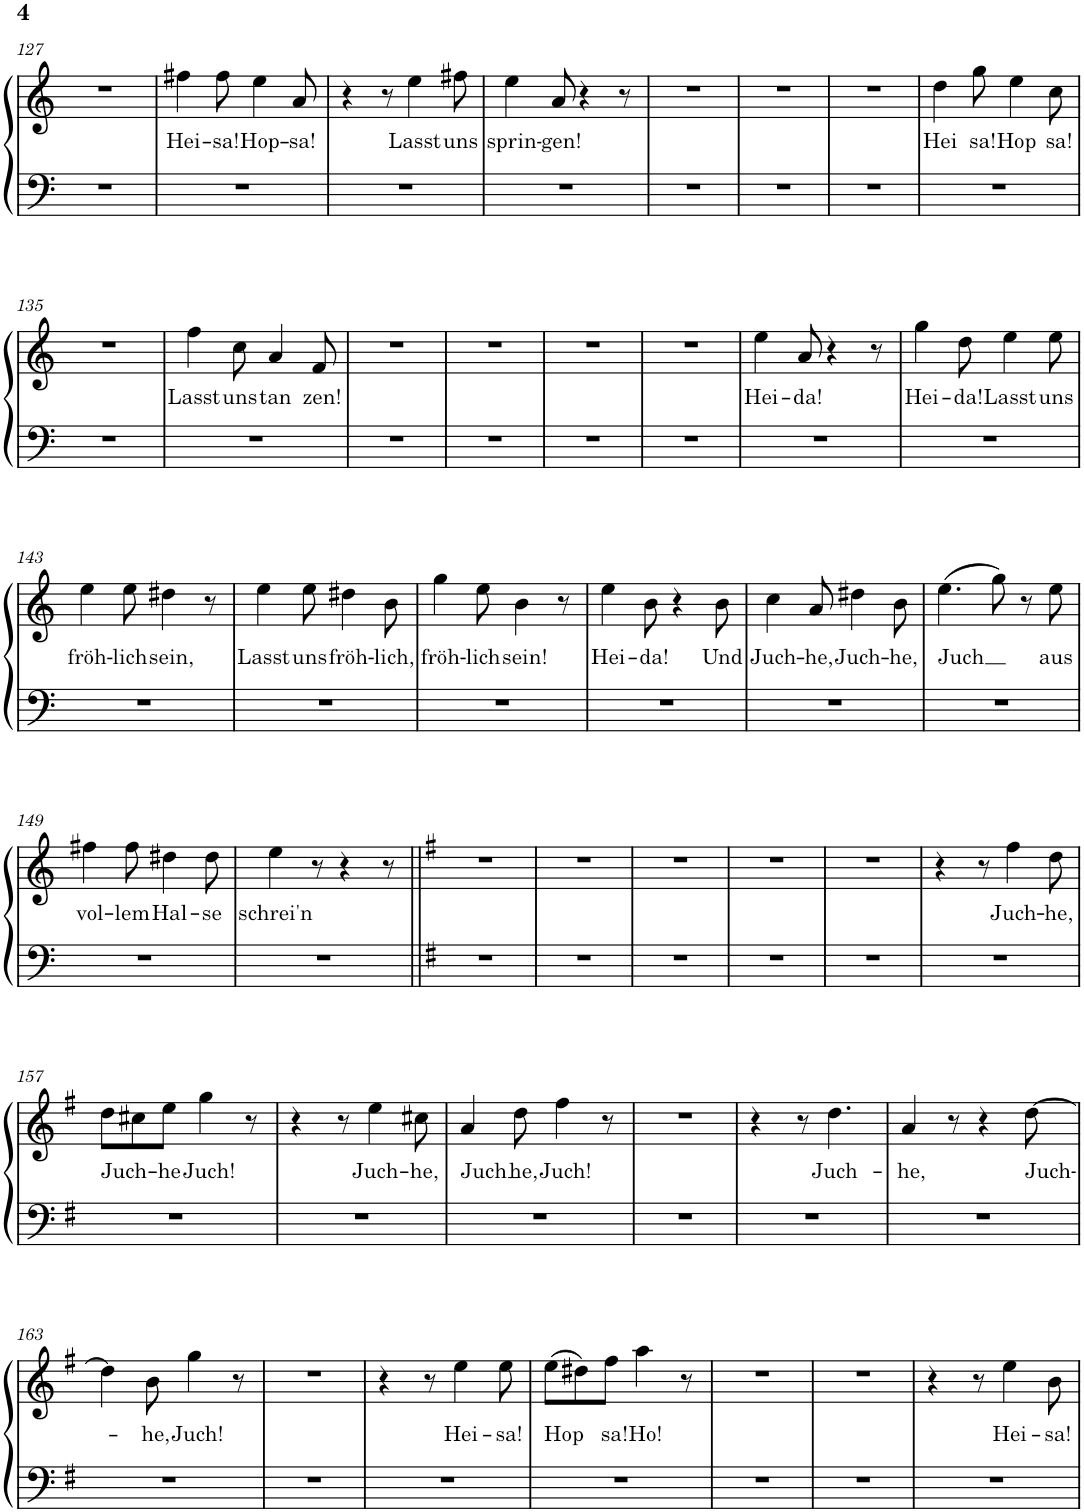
**kern	**kern	**text
*part1	*part1	*part1
*staff2	*staff1	*staff1
*I"Piano	*	*
*I'Pno.	*	*
!!LO:PB:g=z
*clefF4	*clefG2	*
*k[]	*k[]	*
*M6/8	*M6/8	*
=127	=127	=127
2.r	2.r	.
=128	=128	=128
!	!	!LO:LY:b
2.r	4ff#X\	Hei-
!	!	!LO:LY:b
.	8ff#\	-sa!
!	!	!LO:LY:b
.	4ee\	Hop-
!	!	!LO:LY:b
.	8a/	-sa!
=129	=129	=129
2.r	4r	.
.	8r	.
!	!	!LO:LY:b
.	4ee\	Lasst
!	!	!LO:LY:b
.	8ff#X\	uns
=130	=130	=130
!	!	!LO:LY:b
2.r	4ee\	sprin-
!	!	!LO:LY:b
.	8a/	-gen!
.	4r	.
.	8r	.
=131	=131	=131
2.r	2.r	.
=132	=132	=132
2.r	2.r	.
=133	=133	=133
2.r	2.r	.
=134	=134	=134
!	!	!LO:LY:b
2.r	4dd\	Hei
!	!	!LO:LY:b
.	8gg\	sa!
!	!	!LO:LY:b
.	4ee\	Hop
!	!	!LO:LY:b
.	8cc\	sa!
!!LO:LB:g=z
=135	=135	=135
2.r	2.r	.
=136	=136	=136
!	!	!LO:LY:b
2.r	4ff\	Lasst
!	!	!LO:LY:b
.	8cc\	uns
!	!	!LO:LY:b
.	4a/	tan
!	!	!LO:LY:b
.	8f/	zen!
=137	=137	=137
2.r	2.r	.
=138	=138	=138
2.r	2.r	.
=139	=139	=139
2.r	2.r	.
=140	=140	=140
2.r	2.r	.
=141	=141	=141
!	!	!LO:LY:b
2.r	4ee\	Hei-
!	!	!LO:LY:b
.	8a/	-da!
.	4r	.
.	8r	.
=142	=142	=142
!	!	!LO:LY:b
2.r	4gg\	Hei-
!	!	!LO:LY:b
.	8dd\	-da!
!	!	!LO:LY:b
.	4ee\	Lasst
!	!	!LO:LY:b
.	8ee\	uns
!!LO:LB:g=z
=143	=143	=143
!	!	!LO:LY:b
2.r	4ee\	fröh-
!	!	!LO:LY:b
.	8ee\	-lich
!	!	!LO:LY:b
.	4dd#X\	sein,
.	8r	.
=144	=144	=144
*k[]	*k[]	*
!	!	!LO:LY:b
2.r	4ee\	Lasst
!	!	!LO:LY:b
.	8ee\	uns
!	!	!LO:LY:b
.	4dd#X\	fröh-
!	!	!LO:LY:b
.	8b\	-lich,
=145	=145	=145
!	!	!LO:LY:b
2.r	4gg\	fröh-
!	!	!LO:LY:b
.	8ee\	-lich
!	!	!LO:LY:b
.	4b\	sein!
.	8r	.
=146	=146	=146
!	!	!LO:LY:b
2.r	4ee\	Hei-
!	!	!LO:LY:b
.	8b\	-da!
.	4r	.
!	!	!LO:LY:b
.	8b\	Und
=147	=147	=147
!	!	!LO:LY:b
2.r	4cc\	Juch-
!	!	!LO:LY:b
.	8a/	-he,
!	!	!LO:LY:b
.	4dd#X\	Juch-
!	!	!LO:LY:b
.	8b\	-he,
=148	=148	=148
!	!	!LO:LY:b
2.r	(4.ee\	Juch
.	8gg\)	.
.	8r	.
!	!	!LO:LY:b
.	8ee\	aus
!!LO:LB:g=z
=149	=149	=149
!	!	!LO:LY:b
2.r	4ff#X\	vol-
!	!	!LO:LY:b
.	8ff#\	-lem
!	!	!LO:LY:b
.	4dd#X\	Hal-
!	!	!LO:LY:b
.	8dd#\	-se
=150	=150	=150
!	!	!LO:LY:b
2.r	4ee\	schrei'n
.	8r	.
.	4r	.
.	8r	.
=151||	=151||	=151||
*k[f#]	*k[f#]	*
2.r	2.r	.
=152	=152	=152
2.r	2.r	.
=153	=153	=153
2.r	2.r	.
=154	=154	=154
2.r	2.r	.
=155	=155	=155
2.r	2.r	.
=156	=156	=156
2.r	4r	.
.	8r	.
!	!	!LO:LY:b
.	4ff#\	Juch-
!	!	!LO:LY:b
.	8dd\	-he,
!!LO:LB:g=z
=157	=157	=157
!	!	!LO:LY:b
2.r	8dd\L	Juch-
.	8cc#X\	.
!	!	!LO:LY:b
.	8ee\J	-he
!	!	!LO:LY:b
.	4gg\	Juch!
.	8r	.
=158	=158	=158
2.r	4r	.
.	8r	.
!	!	!LO:LY:b
.	4ee\	Juch-
!	!	!LO:LY:b
.	8cc#X\	-he,
=159	=159	=159
!	!	!LO:LY:b
2.r	4a/	Juch
!	!	!LO:LY:b
.	8dd\	he,
!	!	!LO:LY:b
.	4ff#\	Juch!
.	8r	.
=160	=160	=160
2.r	2.r	.
=161	=161	=161
2.r	4r	.
.	8r	.
!	!	!LO:LY:b
.	4.dd\	Juch-
=162	=162	=162
!	!	!LO:LY:b
2.r	4a/	-he,
.	8r	.
.	4r	.
!	!	!LO:LY:b
.	[8dd\	Juch-
!!LO:LB:g=z
=163	=163	=163
2.r	4dd\]	.
!	!	!LO:LY:b
.	8b\	-he,
!	!	!LO:LY:b
.	4gg\	Juch!
.	8r	.
=164	=164	=164
2.r	2.r	.
=165	=165	=165
2.r	4r	.
.	8r	.
!	!	!LO:LY:b
.	4ee\	Hei-
!	!	!LO:LY:b
.	8ee\	-sa!
=166	=166	=166
!	!	!LO:LY:b
2.r	(8ee\L	Hop
.	8dd#X\)	.
!	!	!LO:LY:b
.	8ff#\J	sa!
!	!	!LO:LY:b
.	4aa\	Ho!
.	8r	.
=167	=167	=167
2.r	2.r	.
=168	=168	=168
2.r	2.r	.
=169	=169	=169
2.r	4r	.
.	8r	.
!	!	!LO:LY:b
.	4ee\	Hei-
!	!	!LO:LY:b
.	8b\	-sa!
=	=	=
*-	*-	*-
